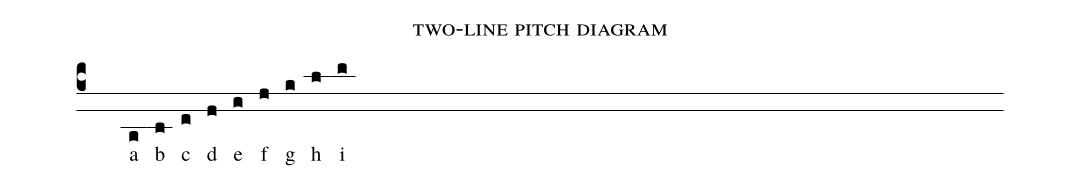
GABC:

name: two-line pitch diagram;
staff-lines: 2;
%%
( ) a(a) b(b) c(c) d(d) e(e) f(f) g(g) h(h) i(i) ( )
